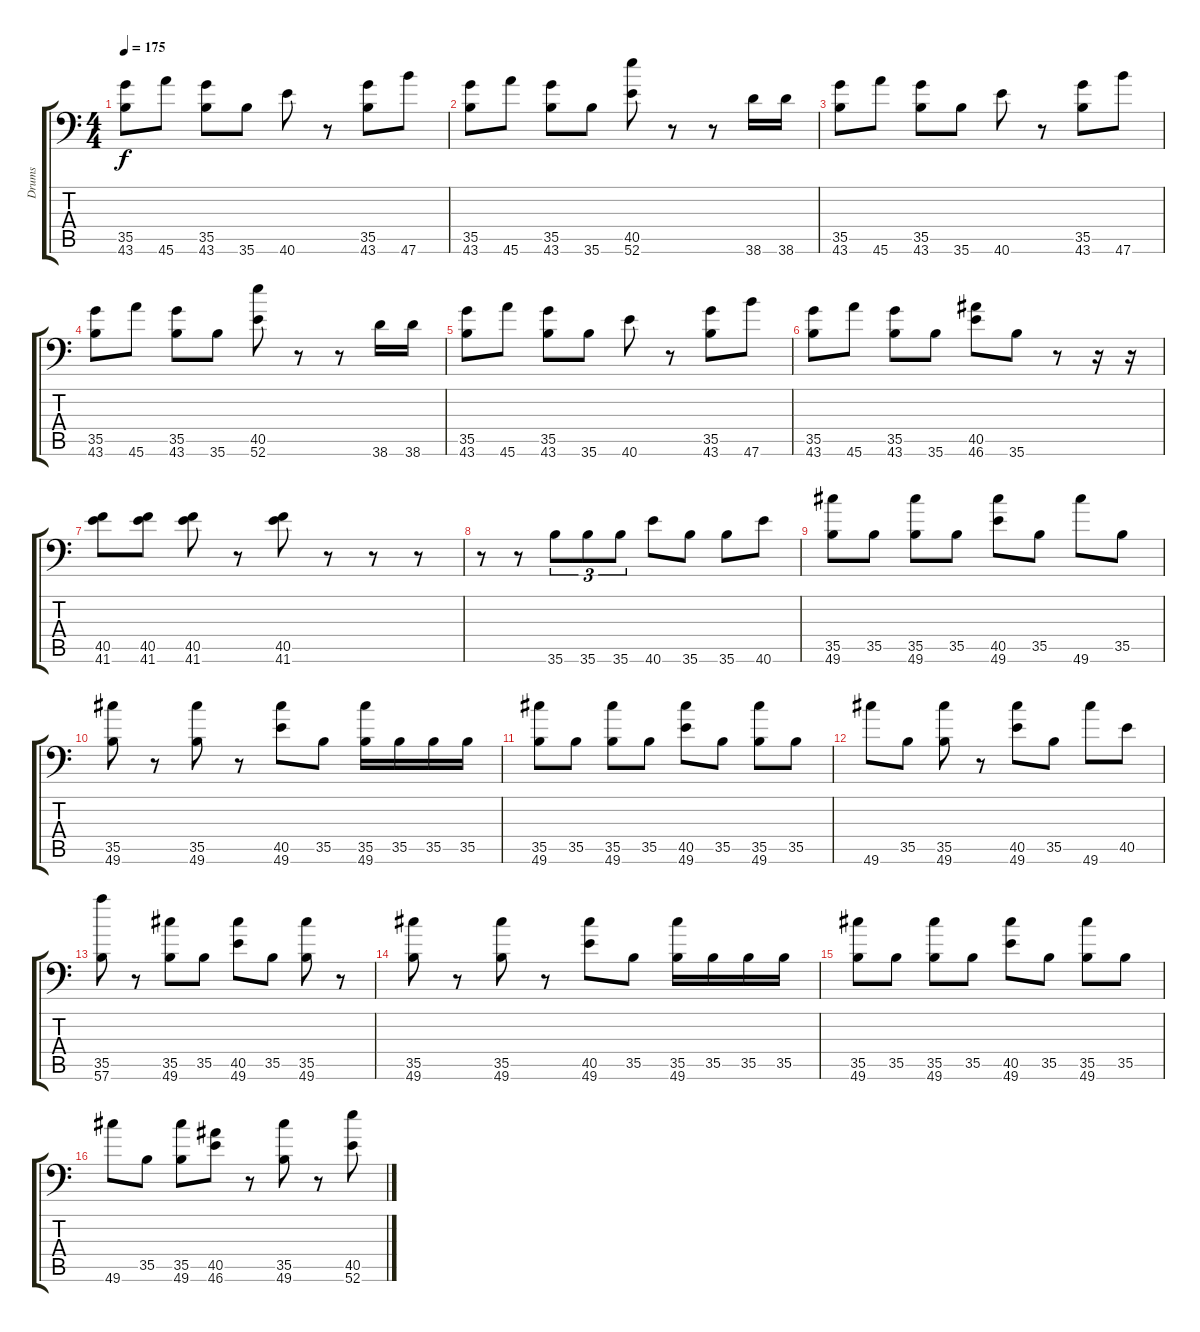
\track ("Drums" "Drums") {instrument acousticgrandpiano}
\staff {score tabs}
\tuning (C-1 C-1 C-1 C-1 C-1 C-1) {hide}
\ts (4 4)
\tempo 175
\clef f4
\ks c
(35.5 43.6).8{dy f} 45.6.8 (35.5 43.6).8 35.6.8 40.6.8 r.8 (35.5 43.6).8 47.6.8 |
(35.5 43.6).8 45.6.8 (35.5 43.6).8 35.6.8 (40.5 52.6).8 r.8 r.8 38.6.16 38.6.16 |
(35.5 43.6).8 45.6.8 (35.5 43.6).8 35.6.8 40.6.8 r.8 (35.5 43.6).8 47.6.8 |
(35.5 43.6).8 45.6.8 (35.5 43.6).8 35.6.8 (40.5 52.6).8 r.8 r.8 38.6.16 38.6.16 |
(35.5 43.6).8 45.6.8 (35.5 43.6).8 35.6.8 40.6.8 r.8 (35.5 43.6).8 47.6.8 |
(35.5 43.6).8 45.6.8 (35.5 43.6).8 35.6.8 (40.5 46.6).8 35.6.8 r.8 r.16 r.16 |
(40.5 41.6).8 (40.5 41.6).8 (40.5 41.6).8 r.8 (40.5 41.6).8 r.8 r.8 r.8 |
r.8 r.8 35.6.8{tu (3 2)} 35.6.8{tu (3 2)} 35.6.8{tu (3 2)} 40.6.8 35.6.8 35.6.8 40.6.8 |
(35.5 49.6).8 35.5.8 (35.5 49.6).8 35.5.8 (40.5 49.6).8 35.5.8 49.6.8 35.5.8 |
(35.5 49.6).8 r.8 (35.5 49.6).8 r.8 (40.5 49.6).8 35.5.8 (35.5 49.6).16 35.5.16 35.5.16 35.5.16 |
(35.5 49.6).8 35.5.8 (35.5 49.6).8 35.5.8 (40.5 49.6).8 35.5.8 (35.5 49.6).8 35.5.8 |
49.6.8 35.5.8 (35.5 49.6).8 r.8 (40.5 49.6).8 35.5.8 49.6.8 40.5.8 |
(35.5 57.6).8 r.8 (35.5 49.6).8 35.5.8 (40.5 49.6).8 35.5.8 (35.5 49.6).8 r.8 |
(35.5 49.6).8 r.8 (35.5 49.6).8 r.8 (40.5 49.6).8 35.5.8 (35.5 49.6).16 35.5.16 35.5.16 35.5.16 |
(35.5 49.6).8 35.5.8 (35.5 49.6).8 35.5.8 (40.5 49.6).8 35.5.8 (35.5 49.6).8 35.5.8 |
49.6.8 35.5.8 (35.5 49.6).8 (40.5 46.6).8 r.8 (35.5 49.6).8 r.8 (40.5 52.6).8
